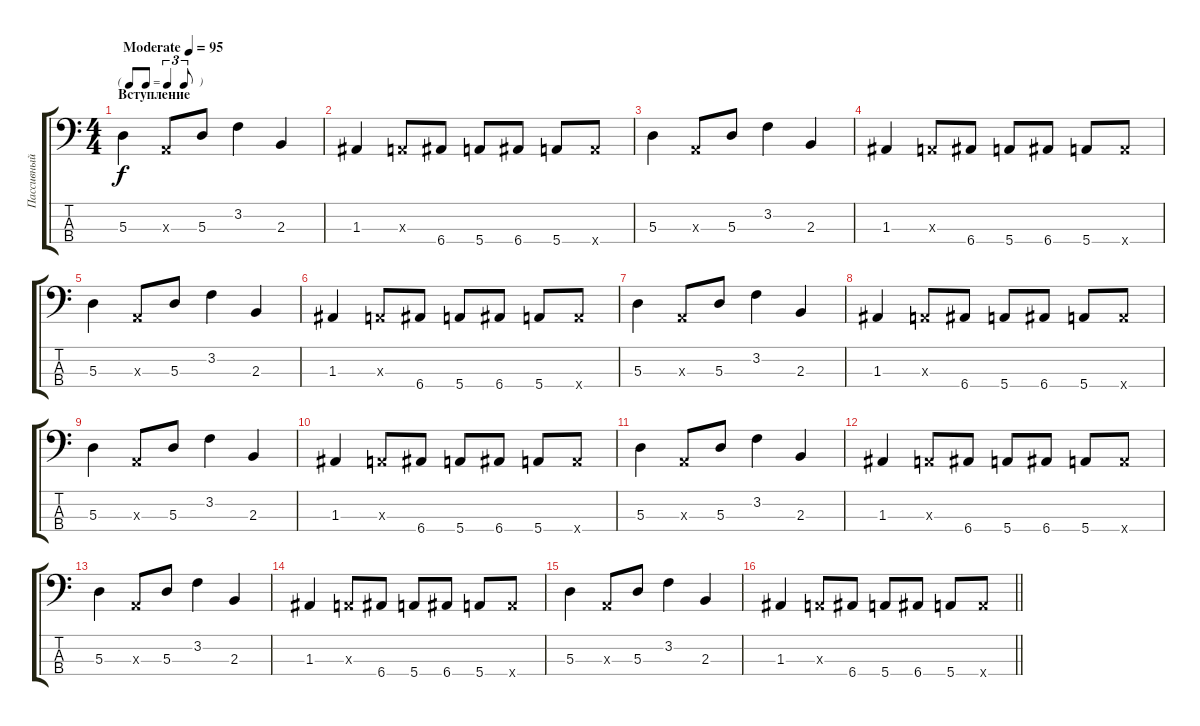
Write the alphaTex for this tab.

\track ("Пассивный" "Пассивный") {instrument electricbassfinger}
\staff {score tabs}
\tuning (G2 D2 A1 E1) {hide}
\ts (4 4)
\tf triplet8th
\section ("" "Вступление")
\tempo (95 "Moderate")
\clef f4
\ks c
5.3.4{dy f instrument electricbassfinger} 0.3{x}.8 5.3.8 3.2.4 2.3.4 |
1.3.4 0.3{x}.8 6.4.8 5.4.8 6.4.8 5.4.8 5.4{x}.8 |
5.3.4 0.3{x}.8 5.3.8 3.2.4 2.3.4 |
1.3.4 0.3{x}.8 6.4.8 5.4.8 6.4.8 5.4.8 5.4{x}.8 |
5.3.4 0.3{x}.8 5.3.8 3.2.4 2.3.4 |
1.3.4 0.3{x}.8 6.4.8 5.4.8 6.4.8 5.4.8 5.4{x}.8 |
5.3.4 0.3{x}.8 5.3.8 3.2.4 2.3.4 |
1.3.4 0.3{x}.8 6.4.8 5.4.8 6.4.8 5.4.8 5.4{x}.8 |
5.3.4 0.3{x}.8 5.3.8 3.2.4 2.3.4 |
1.3.4 0.3{x}.8 6.4.8 5.4.8 6.4.8 5.4.8 5.4{x}.8 |
5.3.4 0.3{x}.8 5.3.8 3.2.4 2.3.4 |
1.3.4 0.3{x}.8 6.4.8 5.4.8 6.4.8 5.4.8 5.4{x}.8 |
5.3.4 0.3{x}.8 5.3.8 3.2.4 2.3.4 |
1.3.4 0.3{x}.8 6.4.8 5.4.8 6.4.8 5.4.8 5.4{x}.8 |
5.3.4 0.3{x}.8 5.3.8 3.2.4 2.3.4 |
\barLineRight lightlight
1.3.4 0.3{x}.8 6.4.8 5.4.8 6.4.8 5.4.8 5.4{x}.8
